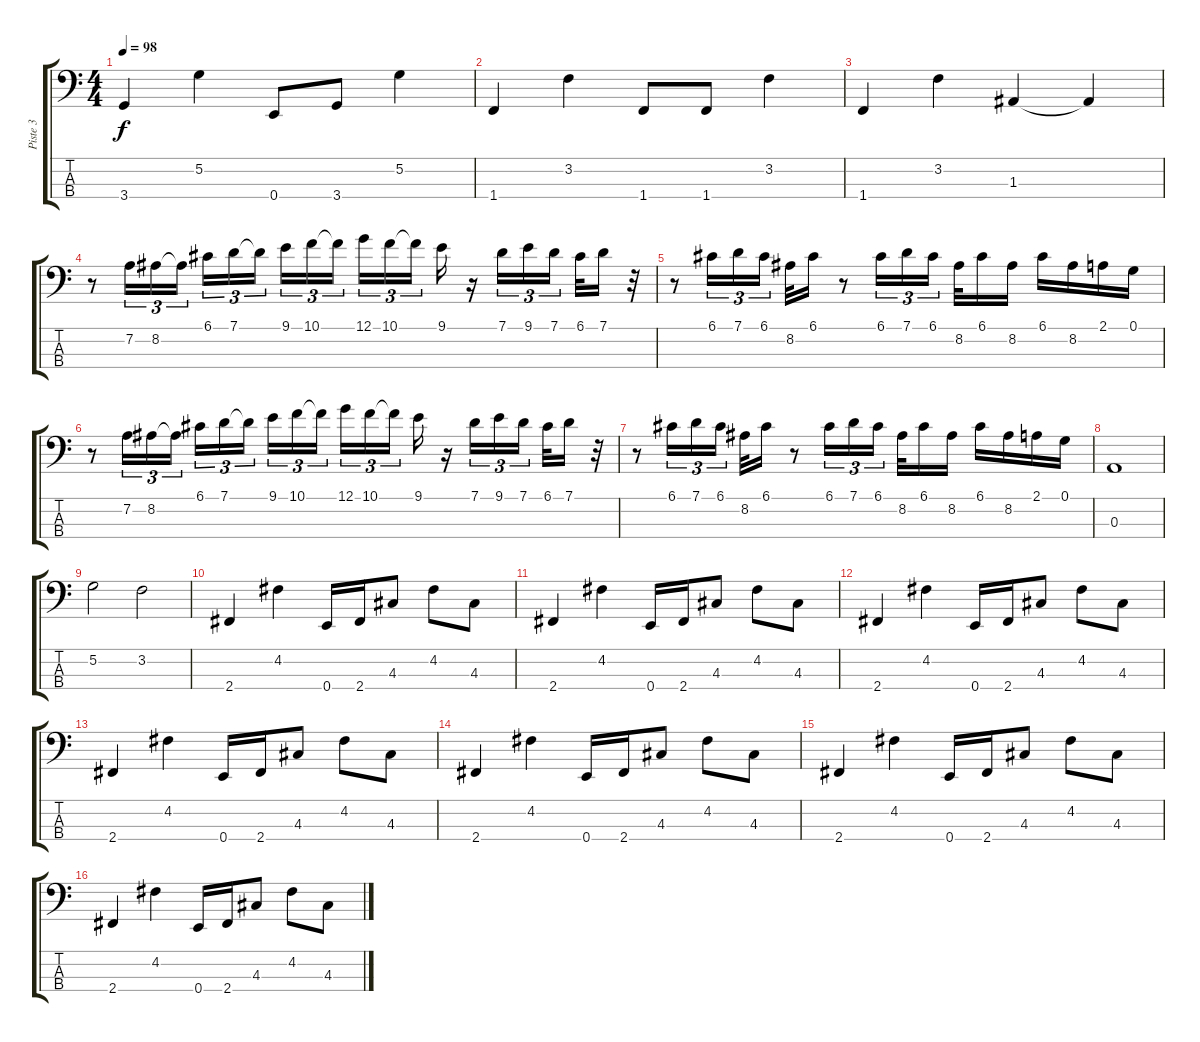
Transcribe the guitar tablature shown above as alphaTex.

\track ("Piste 3" "Piste 3") {instrument electricbassfinger}
\staff {score tabs}
\tuning (G2 D2 A1 E1) {hide}
\ts (4 4)
\tempo 98
\clef f4
\ks c
3.4.4{dy f} 5.2.4 0.4.8 3.4.8 5.2.4 |
1.4.4 3.2.4 1.4.8 1.4.8 3.2.4 |
1.4.4 3.2.4 1.3.4 1.3{t}.4 |
r.8 7.2.16{tu (3 2)} 8.2.16{tu (3 2)} 8.2{t}.16{tu (3 2)} 6.1.16{tu (3 2)} 7.1.16{tu (3 2)} 7.1{t}.16{tu (3 2)} 9.1.16{tu (3 2)} 10.1.16{tu (3 2)} 10.1{t}.16{tu (3 2)} 12.1.16{tu (3 2)} 10.1.16{tu (3 2)} 10.1{t}.16{tu (3 2)} 9.1.16 r.16 7.1.16{tu (3 2)} 9.1.16{tu (3 2)} 7.1.16{tu (3 2)} 6.1.32 7.1.16 r.32 |
r.8 6.1.16{tu (3 2)} 7.1.16{tu (3 2)} 6.1.16{tu (3 2)} 8.2.32 6.1.16 r.8 6.1.16{tu (3 2)} 7.1.16{tu (3 2)} 6.1.16{tu (3 2)} 8.2.32 6.1.16 8.2.16 6.1.16 8.2.16 2.1.16 0.1.16 |
r.8 7.2.16{tu (3 2)} 8.2.16{tu (3 2)} 8.2{t}.16{tu (3 2)} 6.1.16{tu (3 2)} 7.1.16{tu (3 2)} 7.1{t}.16{tu (3 2)} 9.1.16{tu (3 2)} 10.1.16{tu (3 2)} 10.1{t}.16{tu (3 2)} 12.1.16{tu (3 2)} 10.1.16{tu (3 2)} 10.1{t}.16{tu (3 2)} 9.1.16 r.16 7.1.16{tu (3 2)} 9.1.16{tu (3 2)} 7.1.16{tu (3 2)} 6.1.32 7.1.16 r.32 |
r.8 6.1.16{tu (3 2)} 7.1.16{tu (3 2)} 6.1.16{tu (3 2)} 8.2.32 6.1.16 r.8 6.1.16{tu (3 2)} 7.1.16{tu (3 2)} 6.1.16{tu (3 2)} 8.2.32 6.1.16 8.2.16 6.1.16 8.2.16 2.1.16 0.1.16 |
0.3.1 |
5.2.2 3.2.2 |
2.4.4 4.2.4 0.4.16 2.4.16 4.3.8 4.2.8 4.3.8 |
2.4.4 4.2.4 0.4.16 2.4.16 4.3.8 4.2.8 4.3.8 |
2.4.4 4.2.4 0.4.16 2.4.16 4.3.8 4.2.8 4.3.8 |
2.4.4 4.2.4 0.4.16 2.4.16 4.3.8 4.2.8 4.3.8 |
2.4.4 4.2.4 0.4.16 2.4.16 4.3.8 4.2.8 4.3.8 |
2.4.4 4.2.4 0.4.16 2.4.16 4.3.8 4.2.8 4.3.8 |
2.4.4 4.2.4 0.4.16 2.4.16 4.3.8 4.2.8 4.3.8
